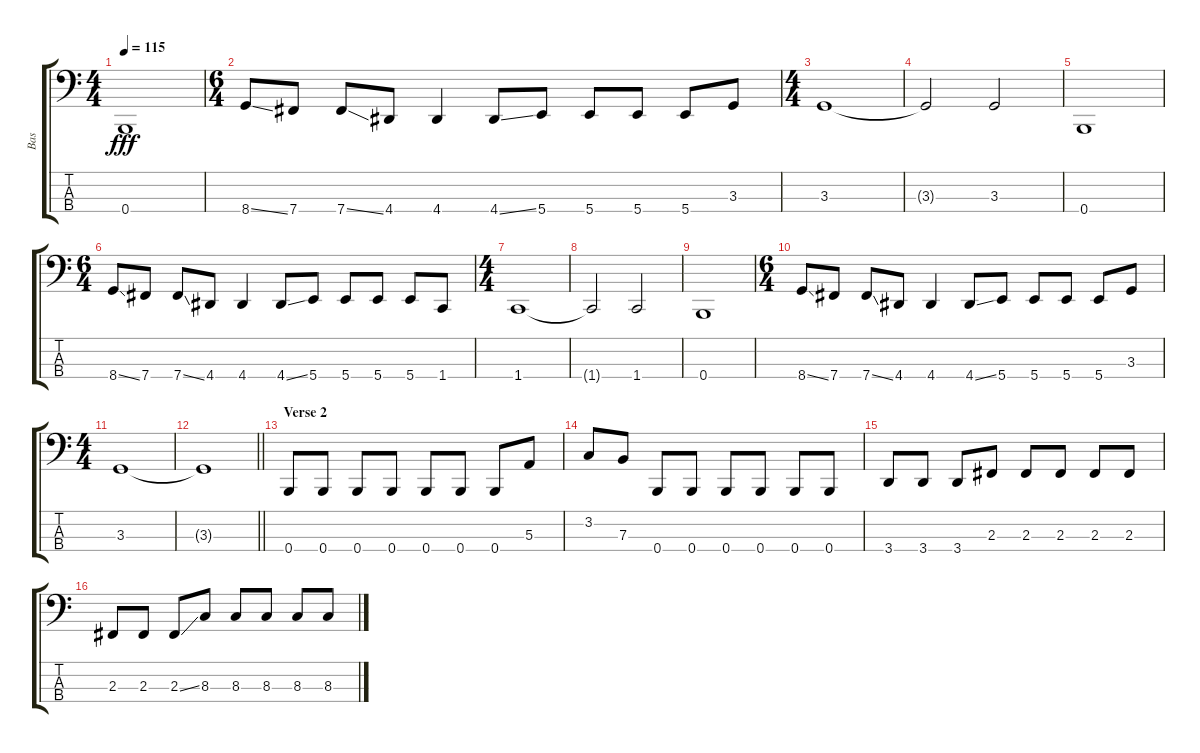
\track ("Bas" "Bas") {instrument electricbassfinger}
\staff {score tabs}
\tuning (D2 A1 E1 B0) {hide}
\ts (4 4)
\tempo 115
\clef f4
\ks c
0.4.1{dy fff} |
\ts (6 4)
8.4{ss}.8 7.4.8 7.4{ss}.8 4.4.8 4.4.4 4.4{ss}.8 5.4.8 5.4.8 5.4.8 5.4.8 3.3.8 |
\ts (4 4)
3.3.1 |
3.3{t}.2 3.3.2 |
0.4.1 |
\ts (6 4)
8.4{ss}.8 7.4.8 7.4{ss}.8 4.4.8 4.4.4 4.4{ss}.8 5.4.8 5.4.8 5.4.8 5.4.8 1.4.8 |
\ts (4 4)
1.4.1 |
1.4{t}.2 1.4.2 |
0.4.1 |
\ts (6 4)
8.4{ss}.8 7.4.8 7.4{ss}.8 4.4.8 4.4.4 4.4{ss}.8 5.4.8 5.4.8 5.4.8 5.4.8 3.3.8 |
\ts (4 4)
3.3.1 |
\barLineRight lightlight
3.3{t}.1 |
\section ("" "Verse 2")
0.4.8 0.4.8 0.4.8 0.4.8 0.4.8 0.4.8 0.4.8 5.3.8 |
3.2.8 7.3.8 0.4.8 0.4.8 0.4.8 0.4.8 0.4.8 0.4.8 |
3.4.8 3.4.8 3.4.8 2.3.8 2.3.8 2.3.8 2.3.8 2.3.8 |
2.3.8 2.3.8 2.3{ss}.8 8.3.8 8.3.8 8.3.8 8.3.8 8.3.8
